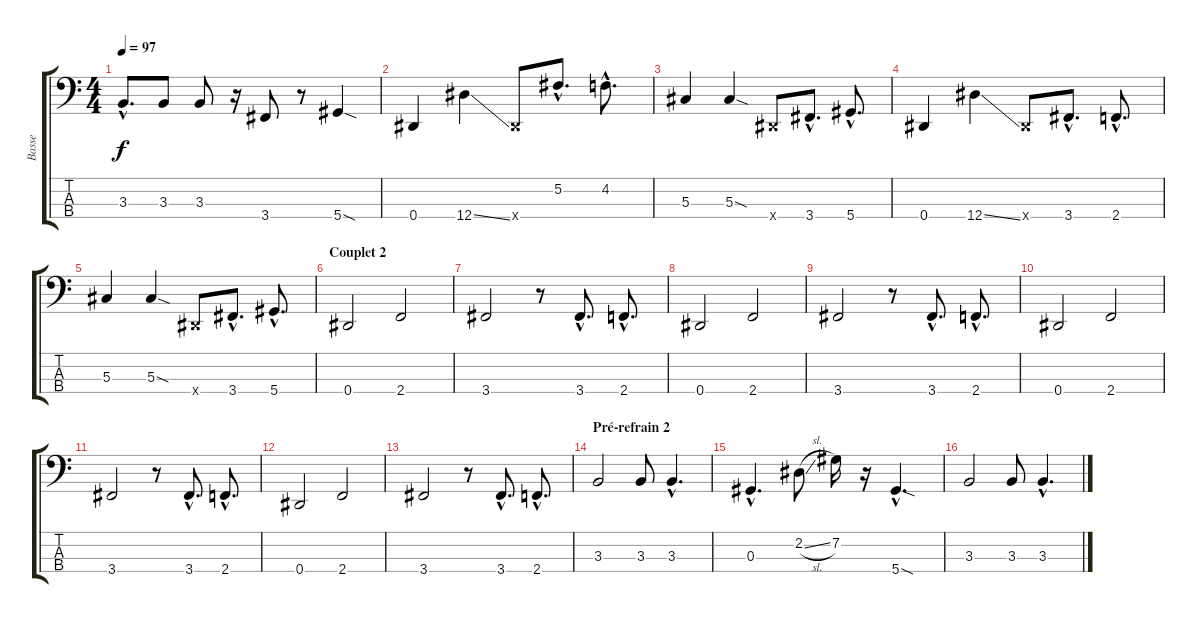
\track ("Basse" "Basse") {instrument electricbassfinger}
\staff {score tabs}
\tuning (Gb2 Db2 Ab1 Eb1) {hide}
\ts (4 4)
\tempo 97
\clef f4
\ks c
3.3{hac}.8{d dy f} 3.3.8 3.3.8 r.16 3.4.8 r.8 5.4{sod}.4 |
0.4.4 12.4{ss}.4 0.4{x}.8 5.2{hac}.8{d} 4.2{hac}.8{d} |
5.3.4 5.3{sod}.4 0.4{x}.8 3.4{hac}.8{d} 5.4{hac}.8{d} |
0.4.4 12.4{ss}.4 0.4{x}.8 3.4{hac}.8{d} 2.4{hac}.8{d} |
5.3.4 5.3{sod}.4 0.4{x}.8 3.4{hac}.8{d} 5.4{hac}.8{d} |
\section ("" "Couplet 2")
0.4.2 2.4.2 |
3.4.2 r.8 3.4{hac}.8{d} 2.4{hac}.8{d} |
0.4.2 2.4.2 |
3.4.2 r.8 3.4{hac}.8{d} 2.4{hac}.8{d} |
0.4.2 2.4.2 |
3.4.2 r.8 3.4{hac}.8{d} 2.4{hac}.8{d} |
0.4.2 2.4.2 |
3.4.2 r.8 3.4{hac}.8{d} 2.4{hac}.8{d} |
\section ("" "Pré-refrain 2")
3.3.2 3.3.8 3.3{hac}.4{d} |
0.3{hac}.4{d} 2.2{sl}.8 7.2.16 r.16 5.4{sod hac}.4{d} |
3.3.2 3.3.8 3.3{hac}.4{d}
